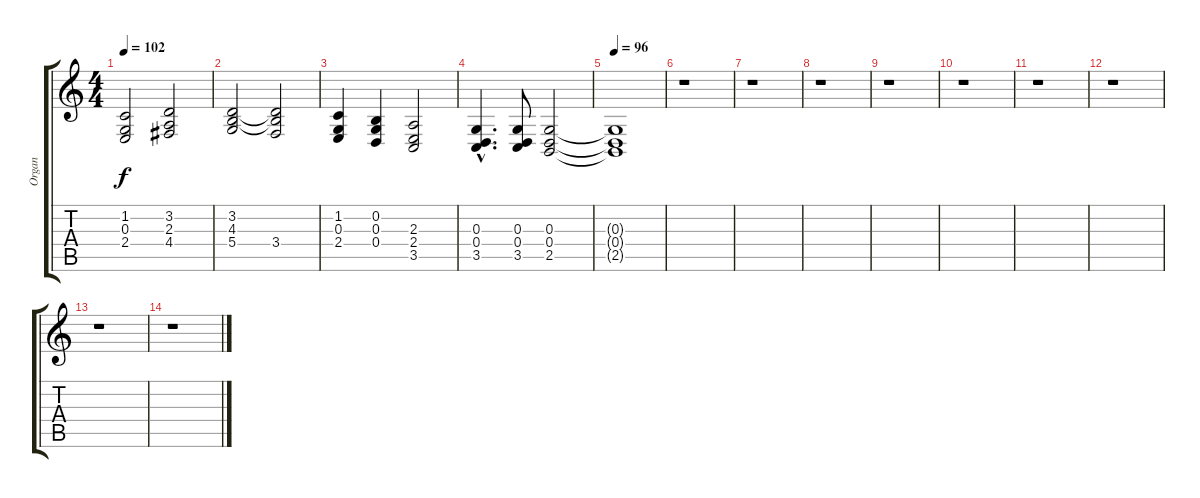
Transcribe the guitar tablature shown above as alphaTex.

\track ("Organ" "Organ") {instrument churchorgan}
\staff {score tabs}
\tuning (E4 B3 G3 D3 A2 E2) {hide}
\ts (4 4)
\tempo 102
\clef g2
\ks c
(1.2 0.3 2.4).2{dy f} (3.2 2.3 4.4).2 |
(3.2 4.3 5.4).2 (3.2{t} 4.3{t} 3.4).2 |
(1.2 0.3 2.4).4 (0.2 0.3 0.4).4 (2.3 2.4 3.5).2 |
(0.3{hac} 0.4{hac} 3.5{hac}).4{d} (0.3 0.4 3.5).8 (0.3 0.4 2.5).2 |
\tempo 96
(0.3{t} 0.4{t} 2.5{t}).1 |
r.1 |
r.1 |
r.1 |
r.1 |
r.1 |
r.1 |
r.1 |
r.1 |
r.1
